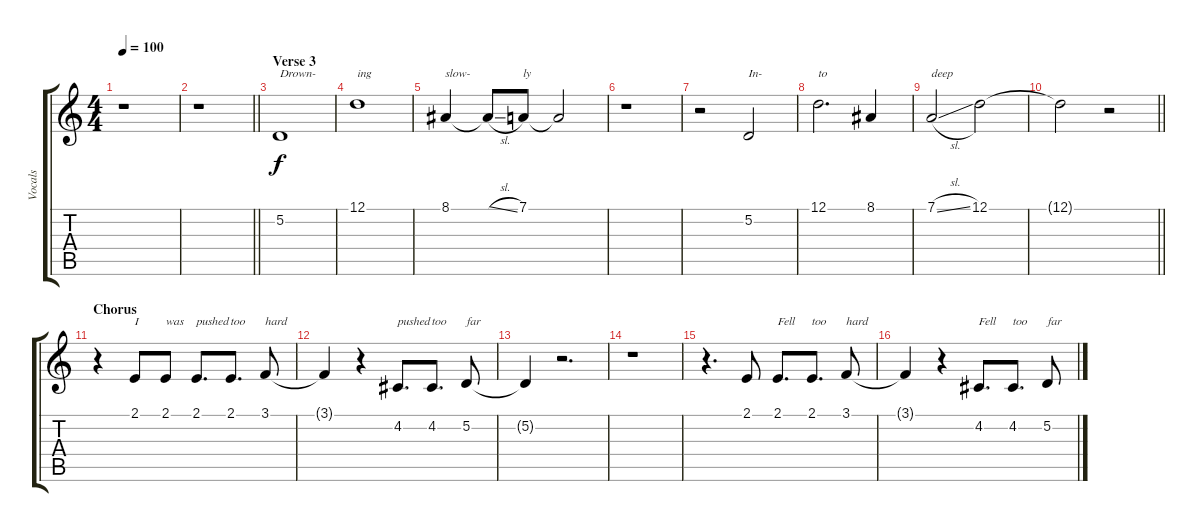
\track ("Vocals" "Vocals") {instrument trumpet}
\staff {score tabs}
\tuning (D4 A3 F3 C3 G2 D2) {hide}
\ts (4 4)
\tempo 100
\clef g2
\ks c
r.1{dy f} |
\barLineRight lightlight
r.1 |
\section ("" "Verse 3")
5.2.1{txt "Drown-"} |
12.1.1{txt "ing"} |
8.1.4{txt "slow-"} 8.1{sl t}.8 7.1.8{txt "ly"} 7.1{t}.2 |
r.1 |
r.2 5.2.2{txt "In-"} |
12.1.2{d txt "to"} 8.1.4 |
7.1{sl}.2{txt "deep"} 12.1.2 |
\barLineRight lightlight
12.1{t}.2 r.2 |
\section ("" "Chorus")
r.4 2.1.8{txt "I"} 2.1.8{txt "was"} 2.1.8{d txt "pushed"} 2.1.8{d txt "too"} 3.1.8{txt "hard"} |
3.1{t}.4 r.4 4.2.8{d txt "pushed"} 4.2.8{d txt "too"} 5.2.8{txt "far"} |
5.2{t}.4 r.2{d} |
r.1 |
r.4{d} 2.1.8 2.1.8{d txt "Fell"} 2.1.8{d txt "too"} 3.1.8{txt "hard"} |
3.1{t}.4 r.4 4.2.8{d txt "Fell"} 4.2.8{d txt "too"} 5.2.8{txt "far"}
